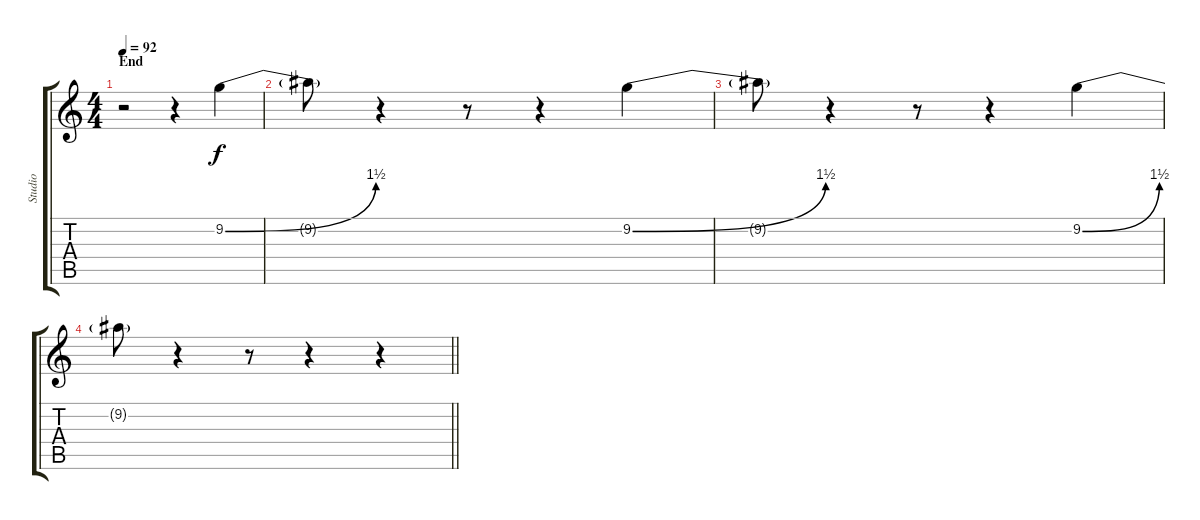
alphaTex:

\track ("Studio" "Studio") {instrument electricguitarmuted}
\staff {score tabs}
\tuning (Eb4 Bb3 Gb3 Db3 Ab2 Db2) {hide}
\ts (4 4)
\section ("" "End")
\tempo 92
\clef g2
\ks c
r.2{dy f volume 13 instrument distortionguitar} r.4 9.2{be (bend 0 0 60 6)}.4 |
9.2{t}.8 r.4 r.8 r.4 9.2{be (bend 0 0 60 6)}.4 |
9.2{t}.8 r.4 r.8 r.4 9.2{be (bend 0 0 60 6)}.4 |
\barLineRight lightlight
9.2{t}.8 r.4 r.8 r.4 r.4
